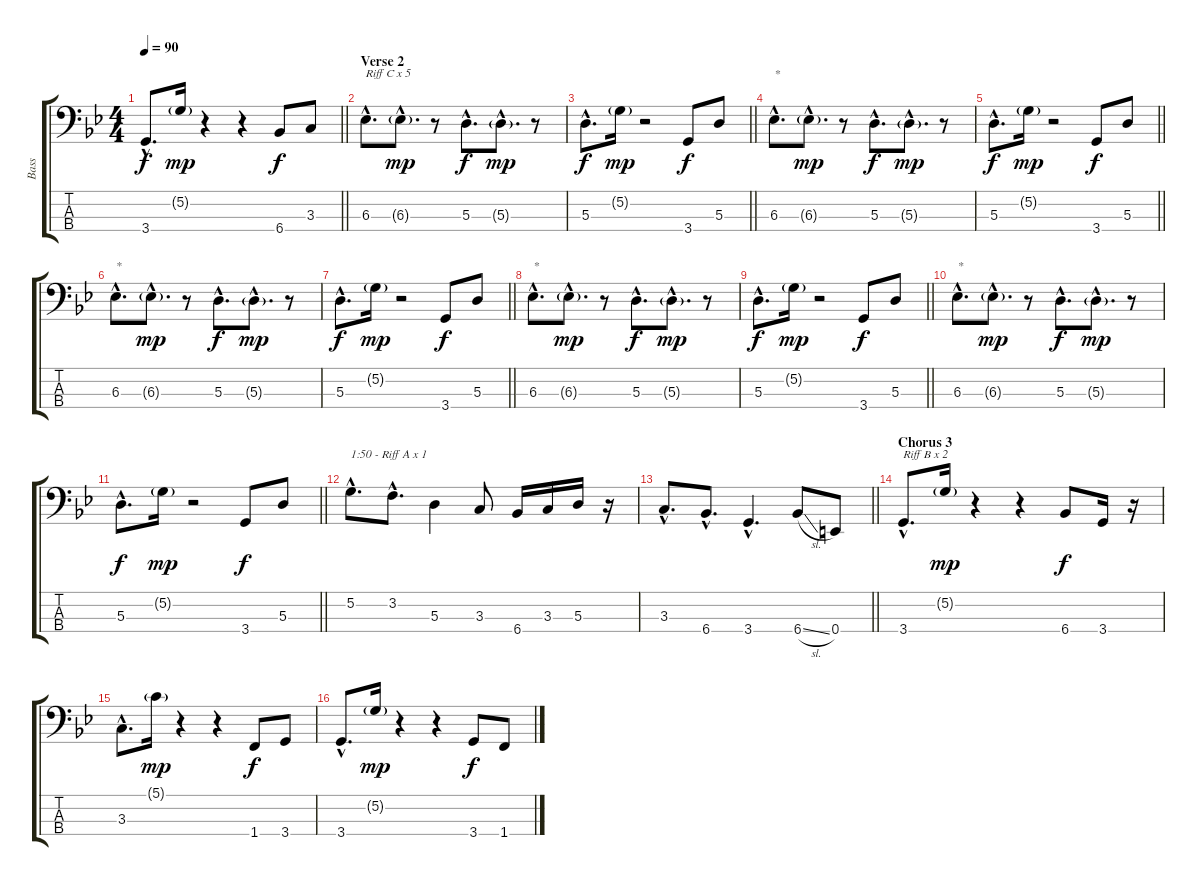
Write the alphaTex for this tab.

\track ("Bass" "Bass") {instrument electricbassfinger}
\staff {score tabs}
\tuning (G2 D2 A1 E1) {hide}
\ts (4 4)
\tempo 90
\clef f4
\barLineRight lightlight
\ks bb
3.4{hac}.8{d dy f} 5.2{g}.16{dy mp} r.4 r.4 6.4.8{dy f} 3.3.8 |
\section ("" "Verse 2")
6.3{hac}.8{d txt "Riff C x 5"} 6.3{g hac}.8{d dy mp} r.8 5.3{hac}.8{d dy f} 5.3{g hac}.8{d dy mp} r.8 |
\barLineRight lightlight
5.3{hac}.8{d dy f} 5.2{g}.16{dy mp} r.2 3.4.8{dy f} 5.3.8 |
6.3{hac}.8{d txt "*"} 6.3{g hac}.8{d dy mp} r.8 5.3{hac}.8{d dy f} 5.3{g hac}.8{d dy mp} r.8 |
\barLineRight lightlight
5.3{hac}.8{d dy f} 5.2{g}.16{dy mp} r.2 3.4.8{dy f} 5.3.8 |
6.3{hac}.8{d txt "*"} 6.3{g hac}.8{d dy mp} r.8 5.3{hac}.8{d dy f} 5.3{g hac}.8{d dy mp} r.8 |
\barLineRight lightlight
5.3{hac}.8{d dy f} 5.2{g}.16{dy mp} r.2 3.4.8{dy f} 5.3.8 |
6.3{hac}.8{d txt "*"} 6.3{g hac}.8{d dy mp} r.8 5.3{hac}.8{d dy f} 5.3{g hac}.8{d dy mp} r.8 |
\barLineRight lightlight
5.3{hac}.8{d dy f} 5.2{g}.16{dy mp} r.2 3.4.8{dy f} 5.3.8 |
6.3{hac}.8{d txt "*"} 6.3{g hac}.8{d dy mp} r.8 5.3{hac}.8{d dy f} 5.3{g hac}.8{d dy mp} r.8 |
\barLineRight lightlight
5.3{hac}.8{d dy f} 5.2{g}.16{dy mp} r.2 3.4.8{dy f} 5.3.8 |
5.2{hac}.8{d txt "1:50 - Riff A x 1"} 3.2{hac}.8{d} 5.3.4 3.3.8 6.4.16 3.3.16 5.3.16 r.16 |
\barLineRight lightlight
3.3{hac}.8{d} 6.4{hac}.8{d} 3.4{hac}.4{d} 6.4{sl}.8 0.4.8 |
\section ("" "Chorus 3")
3.4{hac}.8{d txt "Riff B x 2"} 5.2{g}.16{dy mp} r.4 r.4 6.4.8{dy f} 3.4.16 r.16 |
3.3{hac}.8{d} 5.1{g}.16{dy mp} r.4 r.4 1.4.8{dy f} 3.4.8 |
3.4{hac}.8{d} 5.2{g}.16{dy mp} r.4 r.4 3.4.8{dy f} 1.4.8
